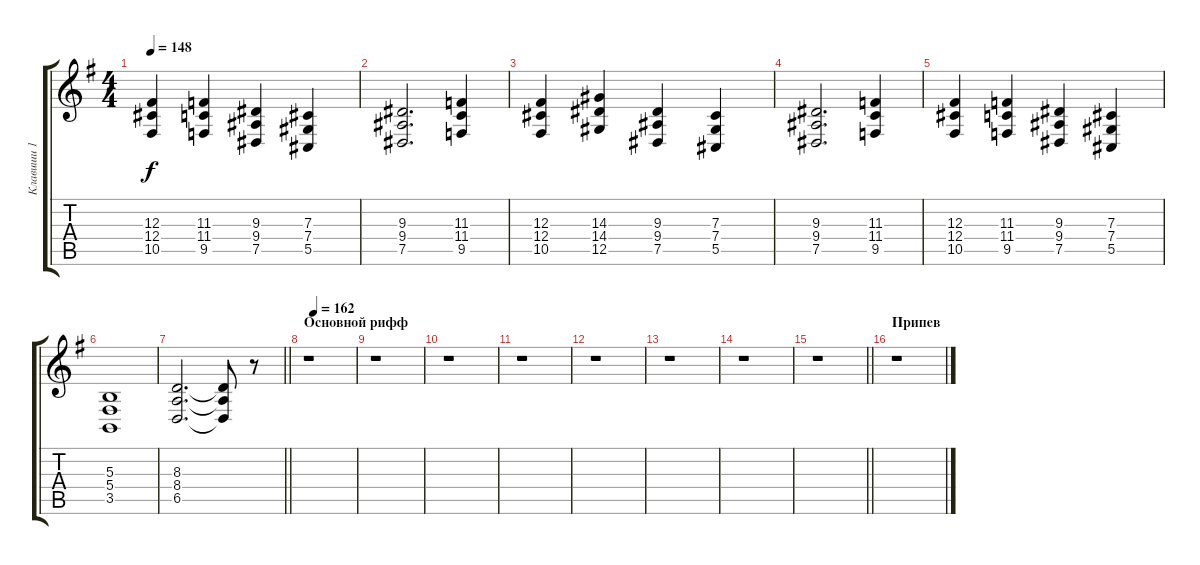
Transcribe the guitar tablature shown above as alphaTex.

\track ("Клавиши 1" "Клавиши 1") {instrument churchorgan}
\staff {score tabs}
\tuning (Eb4 Bb3 Gb3 Db3 Ab2 Eb2) {hide}
\ts (4 4)
\tempo 148
\clef g2
\ks eminor
(12.3 12.4 10.5).4{dy f} (11.3 11.4 9.5).4 (9.3 9.4 7.5).4 (7.3 7.4 5.5).4 |
(9.3 9.4 7.5).2{d} (11.3 11.4 9.5).4 |
(12.3 12.4 10.5).4 (14.3 14.4 12.5).4 (9.3 9.4 7.5).4 (7.3 7.4 5.5).4 |
(9.3 9.4 7.5).2{d} (11.3 11.4 9.5).4 |
(12.3 12.4 10.5).4 (11.3 11.4 9.5).4 (9.3 9.4 7.5).4 (7.3 7.4 5.5).4 |
(5.3 5.4 3.5).1 |
\barLineRight lightlight
(8.3 8.4 6.5).2{d} (8.3{t} 8.4{t} 6.5{t}).8 r.8 |
\section ("" "Основной рифф")
\tempo (162 0.125)
r.1 |
r.1 |
r.1 |
r.1 |
r.1 |
r.1 |
r.1 |
\barLineRight lightlight
r.1 |
\section ("" "Припев")
r.1
